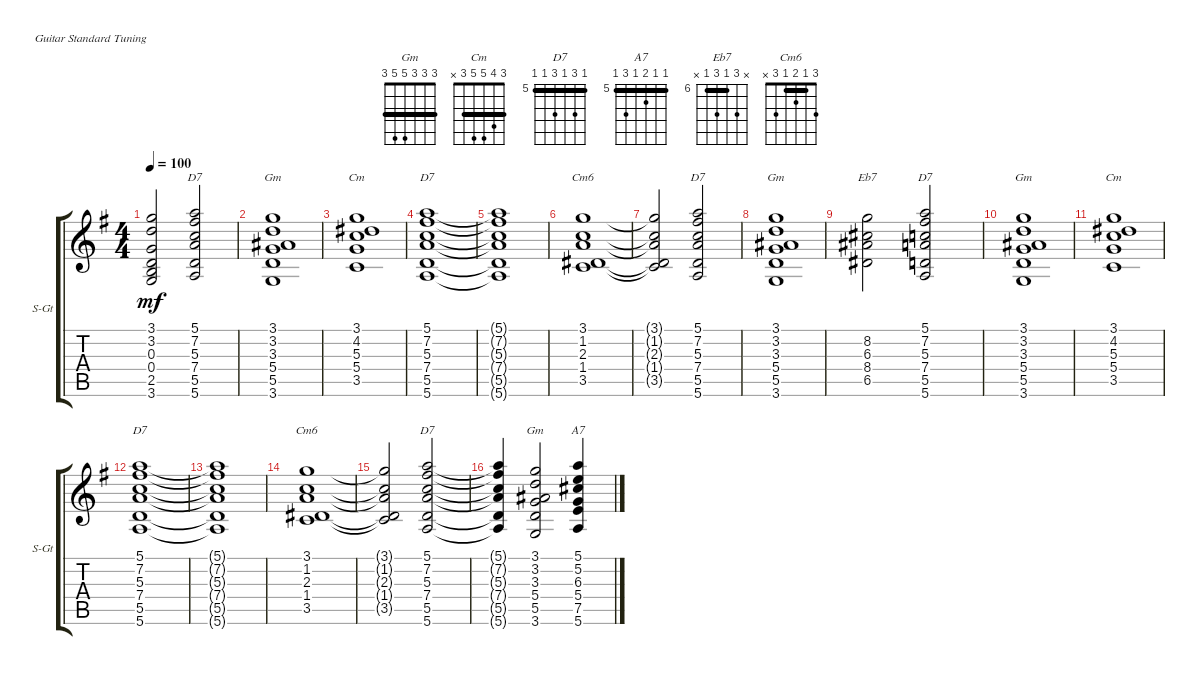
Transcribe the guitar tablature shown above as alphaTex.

\defaultSystemsLayout 4
\bracketExtendMode groupsimilarinstruments
\useSystemSignSeparator
\singleTrackTrackNamePolicy allsystems
\multiTrackTrackNamePolicy allsystems
\firstSystemTrackNameOrientation horizontal
\otherSystemsTrackNameOrientation horizontal
\track ("Steel Guitar" "S-Gt") {instrument acousticguitarsteel}
\staff {score tabs}
\tuning (E4 B3 G3 D3 A2 E2)
\chord ("Gm" 3 3 3 5 5 3) {barre (3 3 3)}
\chord ("Cm" 3 4 5 5 3 x) {barre 3}
\chord ("D7" 5 7 5 7 5 5) {firstfret 5 barre (5 5 5)}
\chord ("A7" 5 5 6 5 7 5) {firstfret 5 barre (5 5 5)}
\chord ("Eb7" x 8 6 8 6 x) {firstfret 6 barre 6}
\chord ("Cm6" 3 1 2 1 3 x) {barre 1}
\ts (4 4)
\tempo 100
\clef g2
\ks eminor
(3.6{t} 2.5{t} 0.4{t} 0.3{t} 3.2{t} 3.1{t}).2{dy mf} (5.6 5.5 7.4 5.3 7.2 5.1).2{ch "D7"} |
(3.6 5.5 5.4 3.3 3.2 3.1).1{ch "Gm"} |
(3.5 5.4 5.3 4.2 3.1).1{ch "Cm"} |
(5.6 5.5 7.4 5.3 7.2 5.1).1{ch "D7"} |
(5.6{t} 5.5{t} 7.4{t} 5.3{t} 7.2{t} 5.1{t}).1 |
(3.5 1.4 2.3 1.2 3.1).1{ch "Cm6"} |
(3.5{t} 1.4{t} 2.3{t} 1.2{t} 3.1{t}).2 (5.6 5.5 7.4 5.3 7.2 5.1).2{ch "D7"} |
(3.6 5.5 5.4 3.3 3.2 3.1).1{ch "Gm"} |
(6.5 8.4 6.3 8.2).2{ch "Eb7"} (5.6 5.5 7.4 5.3 7.2 5.1).2{ch "D7"} |
(3.6 5.5 5.4 3.3 3.2 3.1).1{ch "Gm"} |
(3.5 5.4 5.3 4.2 3.1).1{ch "Cm"} |
(5.6 5.5 7.4 5.3 7.2 5.1).1{ch "D7"} |
(5.6{t} 5.5{t} 7.4{t} 5.3{t} 7.2{t} 5.1{t}).1 |
(3.5 1.4 2.3 1.2 3.1).1{ch "Cm6"} |
(3.5{t} 1.4{t} 2.3{t} 1.2{t} 3.1{t}).2 (5.6 5.5 7.4 5.3 7.2 5.1).2{ch "D7"} |
(5.6{t} 5.5{t} 7.4{t} 5.3{t} 7.2{t} 5.1{t}).4 (3.6 5.5 5.4 3.3 3.2 3.1).2{ch "Gm"} (5.6 7.5 5.4 6.3 5.2 5.1).4{ch "A7"}
